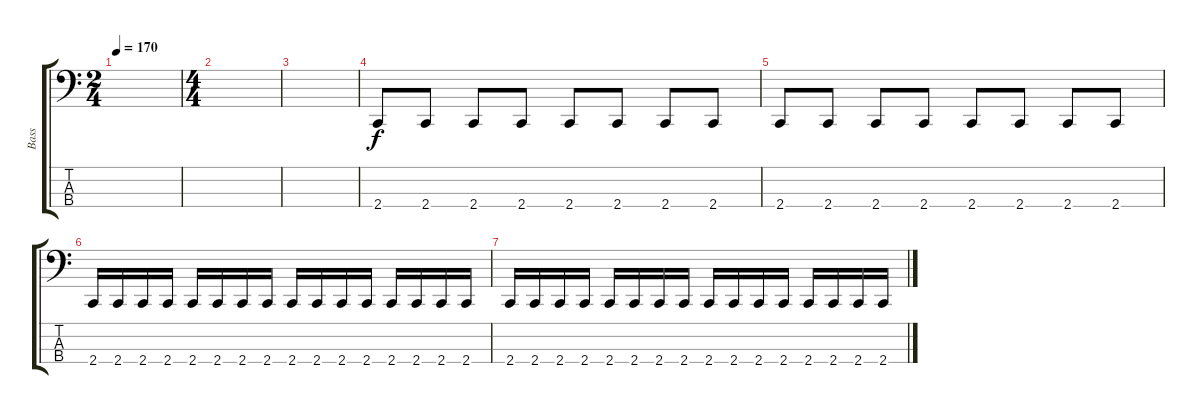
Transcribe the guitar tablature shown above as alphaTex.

\track ("Bass" "Bass") {instrument electricbasspick}
\staff {score tabs}
\tuning (Eb2 Bb1 F1 Bb0) {hide}
\ts (2 4)
\tempo 170
\clef f4
\ks c
|
\ts (4 4)
|
|
2.4.8 2.4.8 2.4.8 2.4.8 2.4.8 2.4.8 2.4.8 2.4.8 |
2.4.8 2.4.8 2.4.8 2.4.8 2.4.8 2.4.8 2.4.8 2.4.8 |
2.4.16 2.4.16 2.4.16 2.4.16 2.4.16 2.4.16 2.4.16 2.4.16 2.4.16 2.4.16 2.4.16 2.4.16 2.4.16 2.4.16 2.4.16 2.4.16 |
2.4.16 2.4.16 2.4.16 2.4.16 2.4.16 2.4.16 2.4.16 2.4.16 2.4.16 2.4.16 2.4.16 2.4.16 2.4.16 2.4.16 2.4.16 2.4.16
